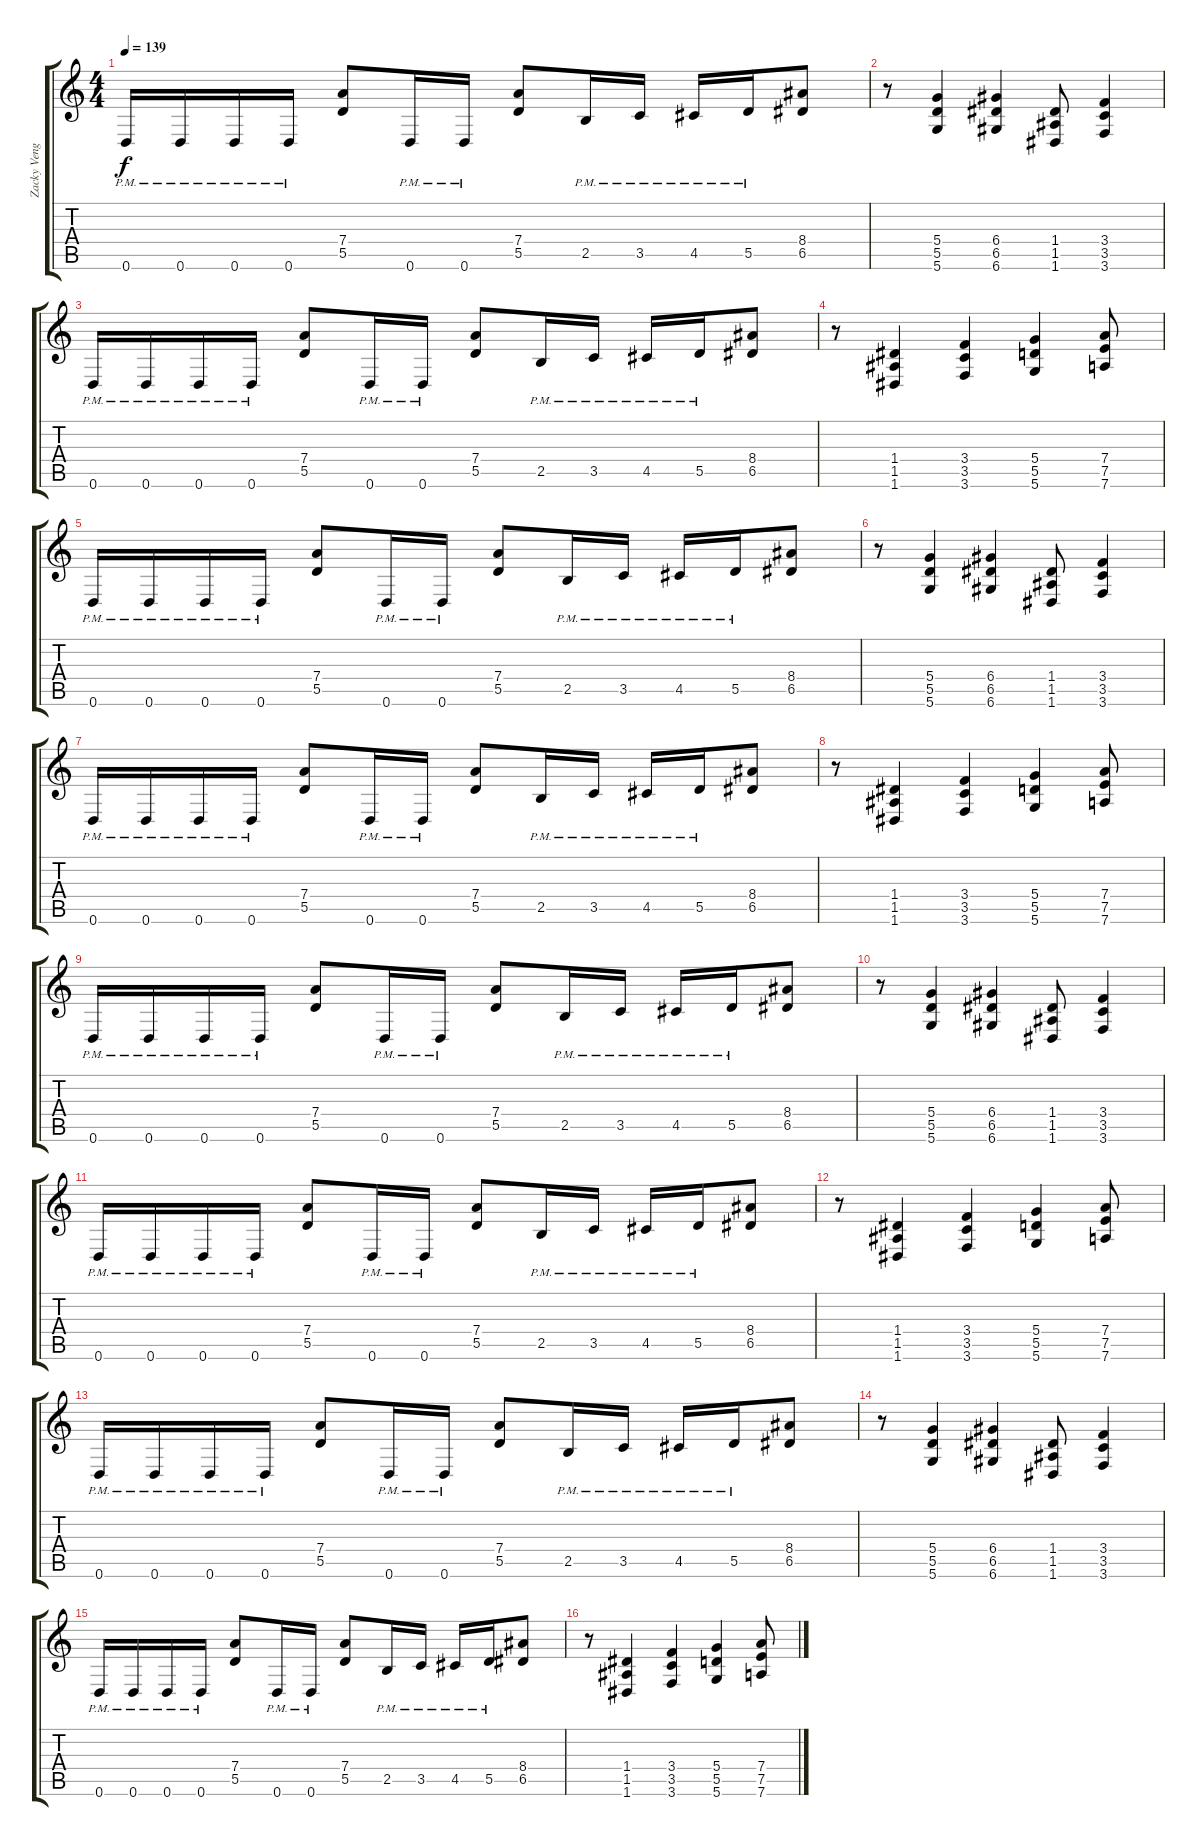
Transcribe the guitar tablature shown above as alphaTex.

\track ("Zacky Vengeance" "Zacky Veng") {instrument overdrivenguitar}
\staff {score tabs}
\tuning (E4 B3 G3 D3 A2 D2) {hide}
\ts (4 4)
\tempo 139
\clef g2
\ks c
0.6{pm}.16{dy f} 0.6{pm}.16 0.6{pm}.16 0.6{pm}.16 (7.4 5.5).8 0.6{pm}.16 0.6{pm}.16 (7.4 5.5).8 2.5{pm}.16 3.5{pm}.16 4.5{pm}.16 5.5{pm}.16 (8.4 6.5).8 |
r.8 (5.4 5.5 5.6).4 (6.4 6.5 6.6).4 (1.4 1.5 1.6).8 (3.4 3.5 3.6).4 |
0.6{pm}.16 0.6{pm}.16 0.6{pm}.16 0.6{pm}.16 (7.4 5.5).8 0.6{pm}.16 0.6{pm}.16 (7.4 5.5).8 2.5{pm}.16 3.5{pm}.16 4.5{pm}.16 5.5{pm}.16 (8.4 6.5).8 |
r.8 (1.4 1.5 1.6).4 (3.4 3.5 3.6).4 (5.4 5.5 5.6).4 (7.4 7.5 7.6).8 |
0.6{pm}.16 0.6{pm}.16 0.6{pm}.16 0.6{pm}.16 (7.4 5.5).8 0.6{pm}.16 0.6{pm}.16 (7.4 5.5).8 2.5{pm}.16 3.5{pm}.16 4.5{pm}.16 5.5{pm}.16 (8.4 6.5).8 |
r.8 (5.4 5.5 5.6).4 (6.4 6.5 6.6).4 (1.4 1.5 1.6).8 (3.4 3.5 3.6).4 |
0.6{pm}.16 0.6{pm}.16 0.6{pm}.16 0.6{pm}.16 (7.4 5.5).8 0.6{pm}.16 0.6{pm}.16 (7.4 5.5).8 2.5{pm}.16 3.5{pm}.16 4.5{pm}.16 5.5{pm}.16 (8.4 6.5).8 |
r.8 (1.4 1.5 1.6).4 (3.4 3.5 3.6).4 (5.4 5.5 5.6).4 (7.4 7.5 7.6).8 |
0.6{pm}.16 0.6{pm}.16 0.6{pm}.16 0.6{pm}.16 (7.4 5.5).8 0.6{pm}.16 0.6{pm}.16 (7.4 5.5).8 2.5{pm}.16 3.5{pm}.16 4.5{pm}.16 5.5{pm}.16 (8.4 6.5).8 |
r.8 (5.4 5.5 5.6).4 (6.4 6.5 6.6).4 (1.4 1.5 1.6).8 (3.4 3.5 3.6).4 |
0.6{pm}.16 0.6{pm}.16 0.6{pm}.16 0.6{pm}.16 (7.4 5.5).8 0.6{pm}.16 0.6{pm}.16 (7.4 5.5).8 2.5{pm}.16 3.5{pm}.16 4.5{pm}.16 5.5{pm}.16 (8.4 6.5).8 |
r.8 (1.4 1.5 1.6).4 (3.4 3.5 3.6).4 (5.4 5.5 5.6).4 (7.4 7.5 7.6).8 |
0.6{pm}.16 0.6{pm}.16 0.6{pm}.16 0.6{pm}.16 (7.4 5.5).8 0.6{pm}.16 0.6{pm}.16 (7.4 5.5).8 2.5{pm}.16 3.5{pm}.16 4.5{pm}.16 5.5{pm}.16 (8.4 6.5).8 |
r.8 (5.4 5.5 5.6).4 (6.4 6.5 6.6).4 (1.4 1.5 1.6).8 (3.4 3.5 3.6).4 |
0.6{pm}.16 0.6{pm}.16 0.6{pm}.16 0.6{pm}.16 (7.4 5.5).8 0.6{pm}.16 0.6{pm}.16 (7.4 5.5).8 2.5{pm}.16 3.5{pm}.16 4.5{pm}.16 5.5{pm}.16 (8.4 6.5).8 |
r.8 (1.4 1.5 1.6).4 (3.4 3.5 3.6).4 (5.4 5.5 5.6).4 (7.4 7.5 7.6).8
